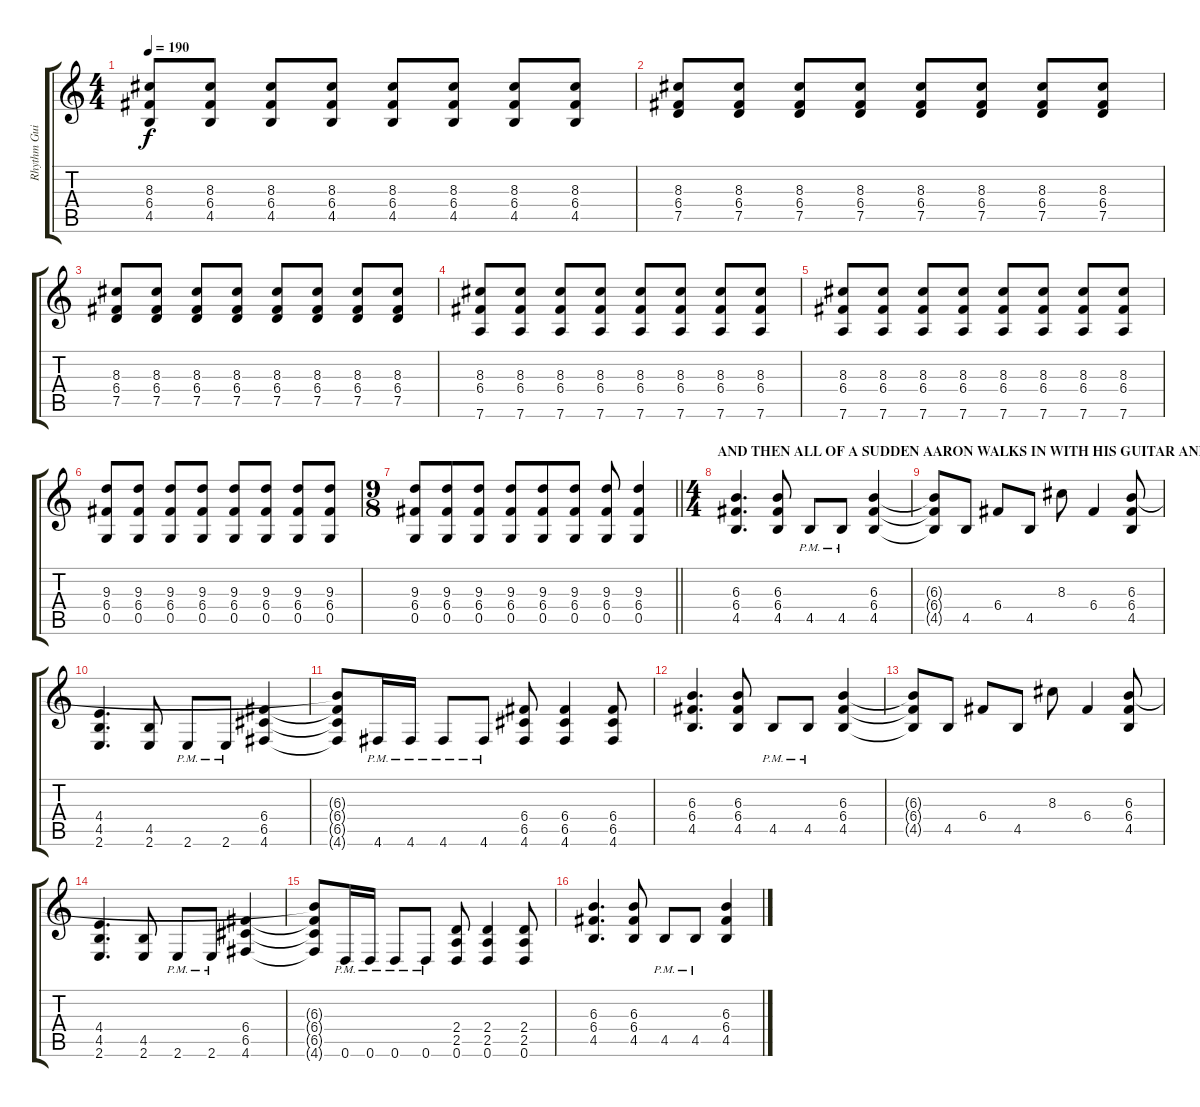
\track ("Rhythm Guitar" "Rhythm Gui") {instrument distortionguitar}
\staff {score tabs}
\tuning (D4 A3 F3 C3 G2 D2) {hide}
\ts (4 4)
\tempo 190
\clef g2
\ks c
(8.3 6.4 4.5).8{dy f} (8.3 6.4 4.5).8 (8.3 6.4 4.5).8 (8.3 6.4 4.5).8 (8.3 6.4 4.5).8 (8.3 6.4 4.5).8 (8.3 6.4 4.5).8 (8.3 6.4 4.5).8 |
(8.3 6.4 7.5).8 (8.3 6.4 7.5).8 (8.3 6.4 7.5).8 (8.3 6.4 7.5).8 (8.3 6.4 7.5).8 (8.3 6.4 7.5).8 (8.3 6.4 7.5).8 (8.3 6.4 7.5).8 |
(8.3 6.4 7.5).8 (8.3 6.4 7.5).8 (8.3 6.4 7.5).8 (8.3 6.4 7.5).8 (8.3 6.4 7.5).8 (8.3 6.4 7.5).8 (8.3 6.4 7.5).8 (8.3 6.4 7.5).8 |
(8.3 6.4 7.6).8 (8.3 6.4 7.6).8 (8.3 6.4 7.6).8 (8.3 6.4 7.6).8 (8.3 6.4 7.6).8 (8.3 6.4 7.6).8 (8.3 6.4 7.6).8 (8.3 6.4 7.6).8 |
(8.3 6.4 7.6).8 (8.3 6.4 7.6).8 (8.3 6.4 7.6).8 (8.3 6.4 7.6).8 (8.3 6.4 7.6).8 (8.3 6.4 7.6).8 (8.3 6.4 7.6).8 (8.3 6.4 7.6).8 |
(9.3 6.4 0.5).8 (9.3 6.4 0.5).8 (9.3 6.4 0.5).8 (9.3 6.4 0.5).8 (9.3 6.4 0.5).8 (9.3 6.4 0.5).8 (9.3 6.4 0.5).8 (9.3 6.4 0.5).8 |
\ts (9 8)
\barLineRight lightlight
(9.3 6.4 0.5).8 (9.3 6.4 0.5).8 (9.3 6.4 0.5).8 (9.3 6.4 0.5).8 (9.3 6.4 0.5).8 (9.3 6.4 0.5).8 (9.3 6.4 0.5).8 (9.3 6.4 0.5).4 |
\ts (4 4)
\section ("" "AND THEN ALL OF A SUDDEN AARON WALKS IN WITH HIS GUITAR AND YOU'RE LIKE \"WUT?\"")
(6.3 6.4 4.5).4{d} (6.3 6.4 4.5).8 4.5{pm}.8 4.5{pm}.8 (6.3 6.4 4.5).4 |
(6.3{t} 6.4{t} 4.5{t}).8 4.5.8 6.4.8 4.5.8 8.3.8 6.4.4 (6.3 6.4 4.5).8 |
(4.4 4.5 2.6).4{d} (4.5 2.6).8 2.6{pm}.8 2.6{pm}.8 (6.4 6.5 4.6).4 |
(6.3{t} 6.4{t} 6.5{t} 4.6{t}).8 4.6{pm}.16 4.6{pm}.16 4.6{pm}.8 4.6{pm}.8 (6.4 6.5 4.6).8 (6.4 6.5 4.6).4 (6.4 6.5 4.6).8 |
(6.3 6.4 4.5).4{d} (6.3 6.4 4.5).8 4.5{pm}.8 4.5{pm}.8 (6.3 6.4 4.5).4 |
(6.3{t} 6.4{t} 4.5{t}).8 4.5.8 6.4.8 4.5.8 8.3.8 6.4.4 (6.3 6.4 4.5).8 |
(4.4 4.5 2.6).4{d} (4.5 2.6).8 2.6{pm}.8 2.6{pm}.8 (6.4 6.5 4.6).4 |
(6.3{t} 6.4{t} 6.5{t} 4.6{t}).8 0.6{pm}.16 0.6{pm}.16 0.6{pm}.8 0.6{pm}.8 (2.4 2.5 0.6).8 (2.4 2.5 0.6).4 (2.4 2.5 0.6).8 |
(6.3 6.4 4.5).4{d} (6.3 6.4 4.5).8 4.5{pm}.8 4.5{pm}.8 (6.3 6.4 4.5).4
